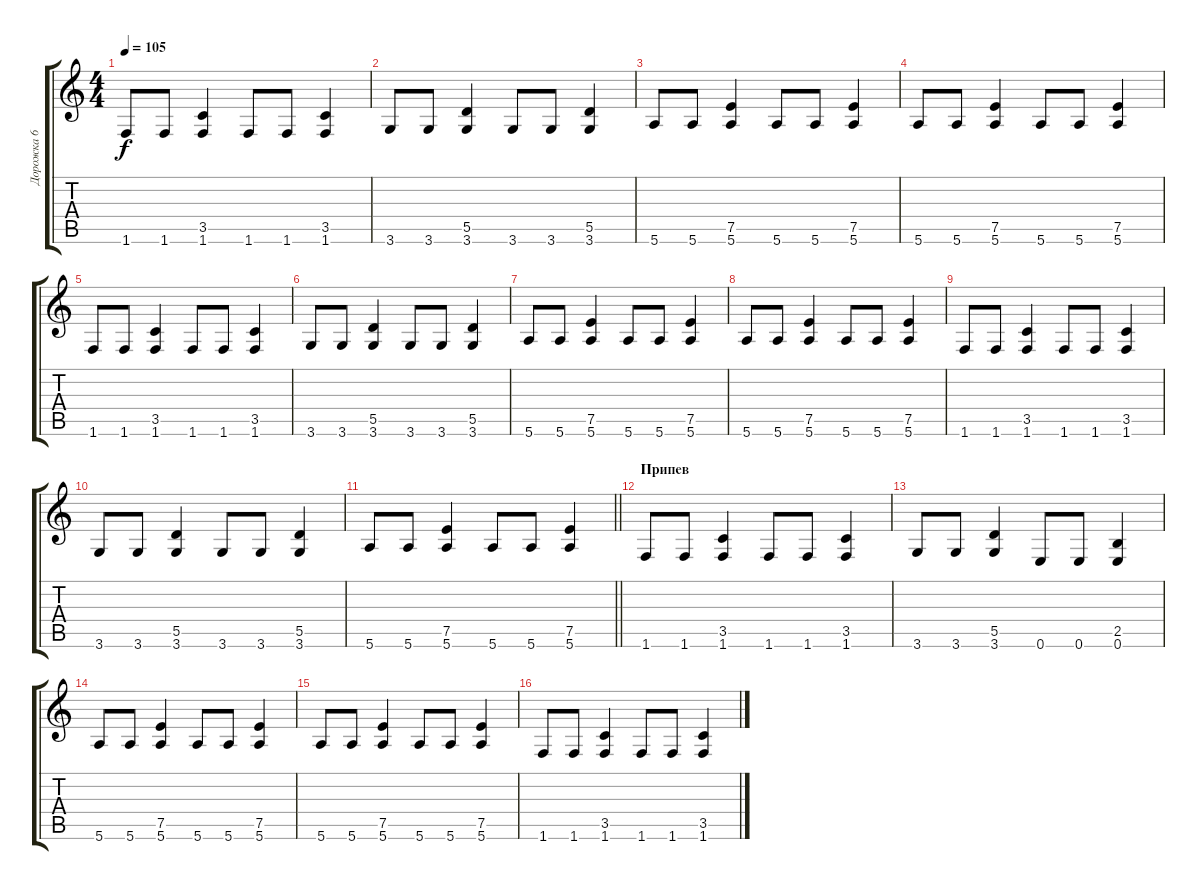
\track ("Дорожка 6" "Дорожка 6") {instrument overdrivenguitar}
\staff {score tabs}
\tuning (E4 B3 G3 D3 A2 E2) {hide}
\ts (4 4)
\tempo 105
\clef g2
\ks c
1.6.8{dy f} 1.6.8 (3.5 1.6).4 1.6.8 1.6.8 (3.5 1.6).4 |
3.6.8 3.6.8 (5.5 3.6).4 3.6.8 3.6.8 (5.5 3.6).4 |
5.6.8 5.6.8 (7.5 5.6).4 5.6.8 5.6.8 (7.5 5.6).4 |
5.6.8 5.6.8 (7.5 5.6).4 5.6.8 5.6.8 (7.5 5.6).4 |
1.6.8 1.6.8 (3.5 1.6).4 1.6.8 1.6.8 (3.5 1.6).4 |
3.6.8 3.6.8 (5.5 3.6).4 3.6.8 3.6.8 (5.5 3.6).4 |
5.6.8 5.6.8 (7.5 5.6).4 5.6.8 5.6.8 (7.5 5.6).4 |
5.6.8 5.6.8 (7.5 5.6).4 5.6.8 5.6.8 (7.5 5.6).4 |
1.6.8 1.6.8 (3.5 1.6).4 1.6.8 1.6.8 (3.5 1.6).4 |
3.6.8 3.6.8 (5.5 3.6).4 3.6.8 3.6.8 (5.5 3.6).4 |
\barLineRight lightlight
5.6.8 5.6.8 (7.5 5.6).4 5.6.8 5.6.8 (7.5 5.6).4 |
\section ("" "Припев")
1.6.8 1.6.8 (3.5 1.6).4 1.6.8 1.6.8 (3.5 1.6).4 |
3.6.8 3.6.8 (5.5 3.6).4 0.6.8 0.6.8 (2.5 0.6).4 |
5.6.8 5.6.8 (7.5 5.6).4 5.6.8 5.6.8 (7.5 5.6).4 |
5.6.8 5.6.8 (7.5 5.6).4 5.6.8 5.6.8 (7.5 5.6).4 |
1.6.8 1.6.8 (3.5 1.6).4 1.6.8 1.6.8 (3.5 1.6).4
